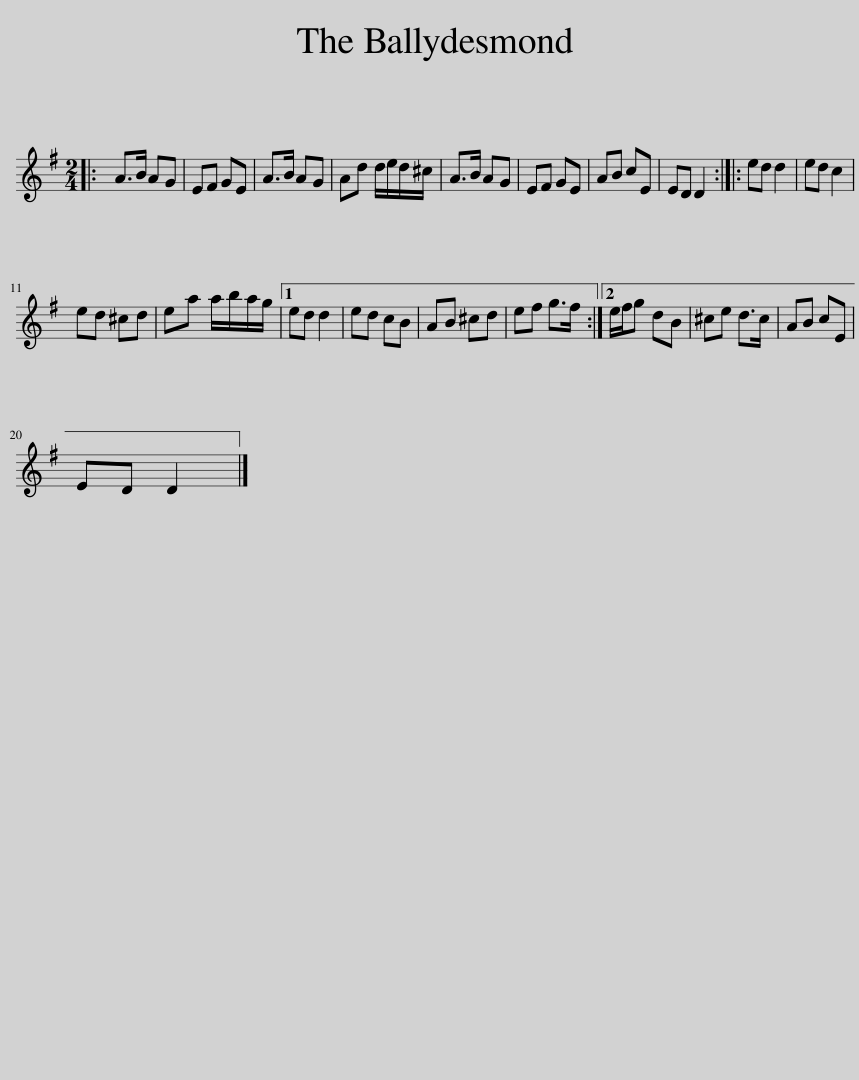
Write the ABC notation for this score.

X:1
L:1/8
M:2/4
I:linebreak $
K:G
V:1 treble
V:1
|: A>B AG | EF GE | A>B AG | Ad d/e/d/^c/ | A>B AG | %5
 EF GE | AB cE | ED D2 :: ed d2 | ed c2 |$ %10
 ed ^cd | ea a/b/a/g/ |1 ed d2 | ed cB | AB ^cd | %15
 ef g>f :|2 e/f/g dB | ^ce d>c | AB cE |$ ED D2 |] %20
